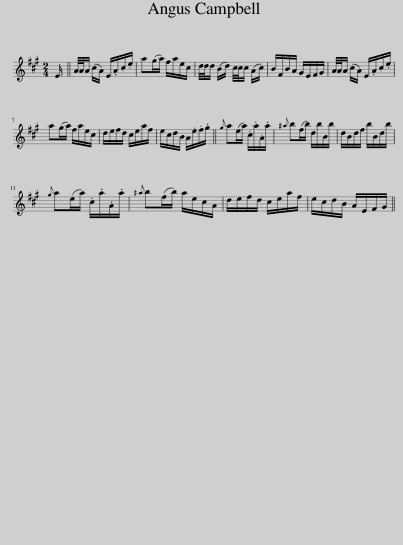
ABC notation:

X:1
L:1/8
M:2/4
I:linebreak $
K:A
V:1 treble
V:1
 E/ || A/4A/4A/ (c/A/) E/.A/.c/.e/ | a(g/a/) f/a/e/c/ | d/4d/4d/ (B/d/) c/4c/4c/ (A/c/) | B/F/B/A/ G/E/F/G/ | %5
 A/4A/4A/ (c/A/) E/.A/.c/.e/ |$ a(g/a/) f/a/e/c/ | d/e/f/d/ c/e/a/f/ | e/c/d/B/ A/.e/.f/.g/ ||{g} a(e/a/) .c/.a/.A/.a/ | %10
{^a} b(f/b/) d/b/B/b/ | d/B/d/f/ b/B/d/b/ |${g} a(e/a/) .c/.a/.A/.a/ |{^a} b(f/b/) a/e/c/A/ | d/e/f/d/ c/e/a/f/ | %15
 e/c/d/B/ A/E/F/G/ || %16
